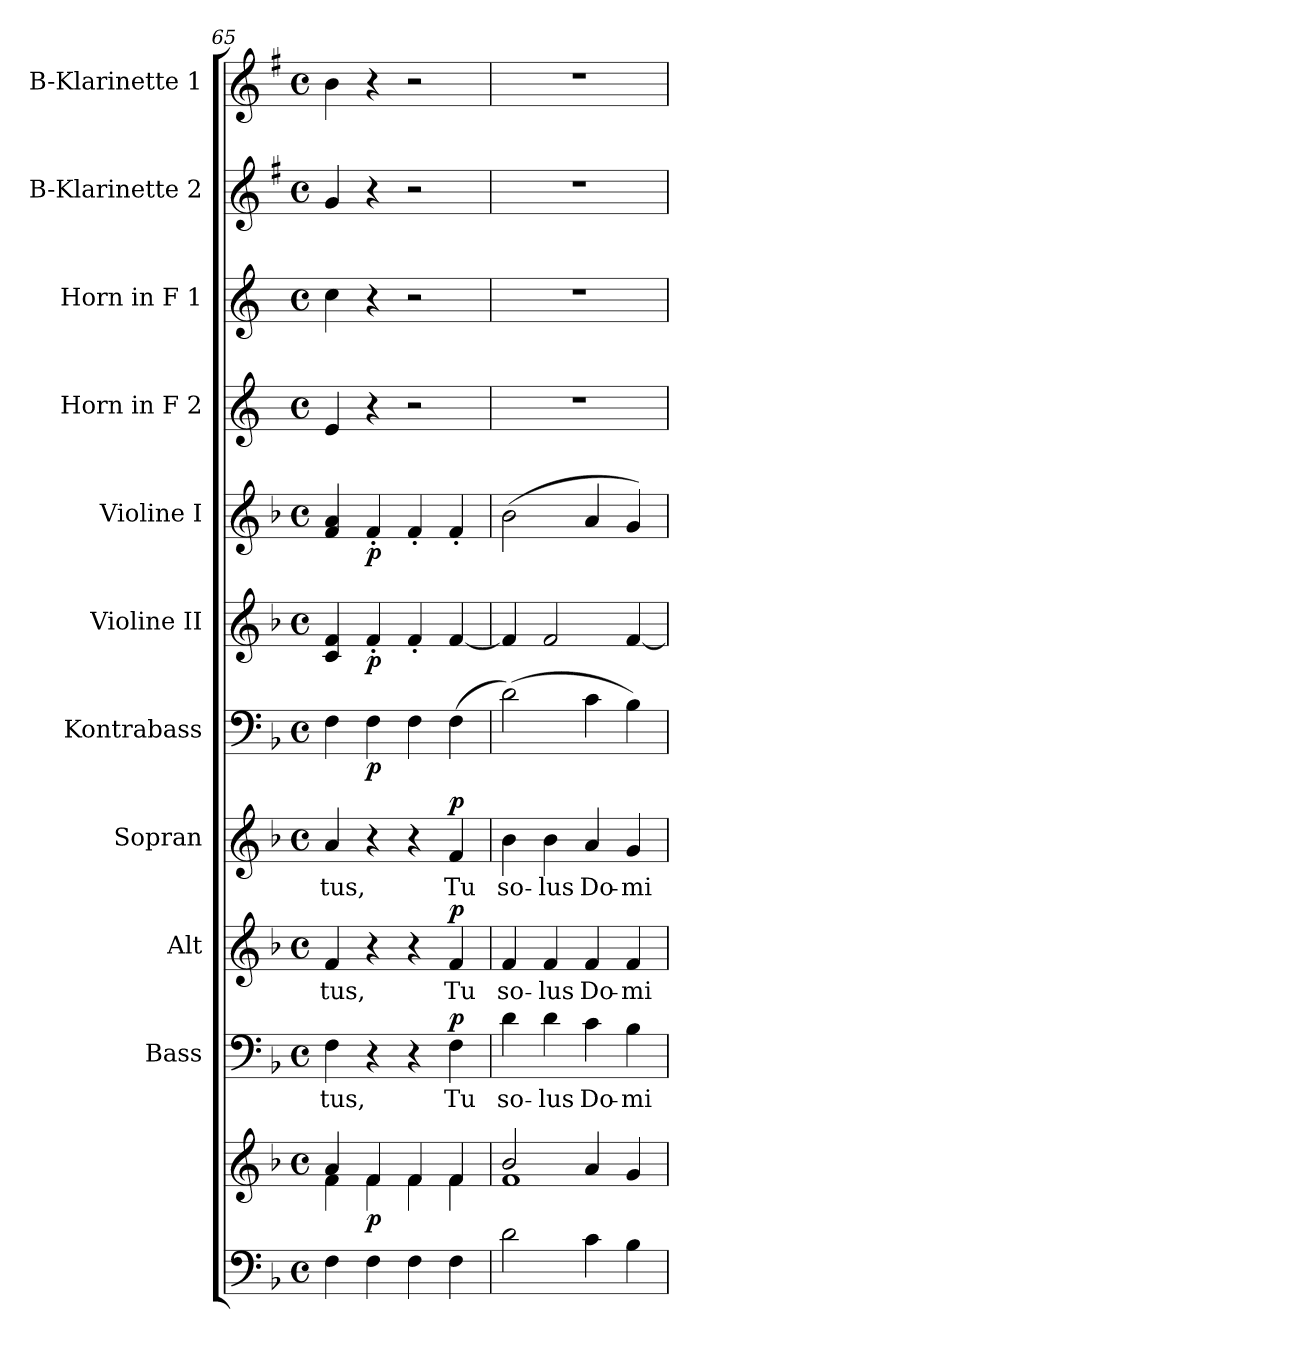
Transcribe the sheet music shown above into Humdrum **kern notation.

**kern	**kern	**dynam	**kern	**text	**dynam	**kern	**text	**dynam	**kern	**text	**dynam	**kern	**dynam	**kern	**dynam	**kern	**dynam	**kern	**kern	**kern	**kern
*part11	*part11	*part11	*part10	*part10	*part10	*part9	*part9	*part9	*part8	*part8	*part8	*part7	*part7	*part6	*part6	*part5	*part5	*part4	*part3	*part2	*part1
*staff12	*staff11	*staff11/12	*staff10	*staff10	*staff10	*staff9	*staff9	*staff9	*staff8	*staff8	*staff8	*staff7	*staff7	*staff6	*staff6	*staff5	*staff5	*staff4	*staff3	*staff2	*staff1
*	*	*	*I"Bass	*	*	*I"Alt	*	*	*I"Sopran	*	*	*I"Kontrabass	*	*I"Violine II	*	*I"Violine I	*	*I"Horn in F 2	*I"Horn in F 1	*I"B-Klarinette 2	*I"B-Klarinette 1
*	*	*	*I'B.	*	*	*I'A.	*	*	*I'S.	*	*	*I'Kb.	*	*I'Vl. II	*	*I'Vl. I	*	*	*	*I'B Kl. 2	*I'B Kl. 1
*clefF4	*clefG2	*	*clefF4	*	*	*clefG2	*	*	*clefG2	*	*	*clefF4	*	*clefG2	*	*clefG2	*	*clefG2	*clefG2	*clefG2	*clefG2
*	*	*	*	*	*	*	*	*	*	*	*	*ITrd7c12	*	*	*	*	*	*ITrd4c7	*ITrd4c7	*ITrd1c2	*ITrd1c2
*k[b-]	*k[b-]	*	*k[b-]	*	*	*k[b-]	*	*	*k[b-]	*	*	*k[b-]	*	*k[b-]	*	*k[b-]	*	*k[b-]	*k[b-]	*k[b-]	*k[b-]
*F:	*F:	*	*F:	*	*	*F:	*	*	*F:	*	*	*F:	*	*F:	*	*F:	*	*F:	*F:	*F:	*F:
*M4/4	*M4/4	*	*M4/4	*	*	*M4/4	*	*	*M4/4	*	*	*M4/4	*	*M4/4	*	*M4/4	*	*M4/4	*M4/4	*M4/4	*M4/4
*met(c)	*met(c)	*	*met(c)	*	*	*met(c)	*	*	*met(c)	*	*	*met(c)	*	*met(c)	*	*met(c)	*	*met(c)	*met(c)	*met(c)	*met(c)
=65	=65	=65	=65	=65	=65	=65	=65	=65	=65	=65	=65	=65	=65	=65	=65	=65	=65	=65	=65	=65	=65
*	*^	*	*	*	*	*	*	*	*	*	*	*	*	*	*	*	*	*	*	*	*
!	!	!	!	!	!LO:LY:b	!	!	!LO:LY:b	!	!	!LO:LY:b	!	!	!	!	!	!	!	!	!	!	!
4F\	4a/	4f\	.	4F\	-tus,	.	4f/	-tus,	.	4a/	-tus,	.	4FF\	.	4c/ 4f/	.	4f/ 4a/	.	4A/	4f\	4f/	4a\
!	!	!	!LO:DY:b	!	!	!	!	!	!	!	!	!	!	!LO:DY:b	!	!LO:DY:b	!	!LO:DY:b	!	!	!	!
4F\	4f/	4f\	p	4r	.	.	4r	.	.	4r	.	.	4FF\	p	4f'</	p	4f'</	p	4r	4r	4r	4r
4F\	4f/	4f\	.	4r	.	.	4r	.	.	4r	.	.	4FF\	.	4f'</	.	4f'</	.	2r	2r	2r	2r
!	!	!	!	!	!LO:LY:b	!LO:DY:a	!	!LO:LY:b	!LO:DY:a	!	!LO:LY:b	!LO:DY:a	!	!	!	!	!	!	!	!	!	!
4F\	4f/	4f\	.	4F\	Tu	p	4f/	Tu	p	4f/	Tu	p	(>4FF\	.	[4f/	.	4f'</	.	.	.	.	.
=66	=66	=66	=66	=66	=66	=66	=66	=66	=66	=66	=66	=66	=66	=66	=66	=66	=66	=66	=66	=66	=66	=66
!	!	!	!	!	!LO:LY:b	!	!	!LO:LY:b	!	!	!LO:LY:b	!	!	!	!	!	!	!	!	!	!	!
2d\	2b-/	1f	.	4d\	so-	.	4f/	so-	.	4b-\	so-	.	(>2D\)	.	4f/]	.	(>2b-\	.	1r	1r	1r	1r
!	!	!	!	!	!LO:LY:b	!	!	!LO:LY:b	!	!	!LO:LY:b	!	!	!	!	!	!	!	!	!	!	!
.	.	.	.	4d\	-lus	.	4f/	-lus	.	4b-\	-lus	.	.	.	2f/	.	.	.	.	.	.	.
!	!	!	!	!	!LO:LY:b	!	!	!LO:LY:b	!	!	!LO:LY:b	!	!	!	!	!	!	!	!	!	!	!
4c\	4a/	.	.	4c\	Do-	.	4f/	Do-	.	4a/	Do-	.	4C\	.	.	.	4a/	.	.	.	.	.
!	!	!	!	!	!LO:LY:b	!	!	!LO:LY:b	!	!	!LO:LY:b	!	!	!	!	!	!	!	!	!	!	!
4B-\	4g/	.	.	4B-\	-mi-	.	4f/	-mi-	.	4g/	-mi-	.	4BB-\)	.	[4f/	.	4g/)	.	.	.	.	.
*	*v	*v	*	*	*	*	*	*	*	*	*	*	*	*	*	*	*	*	*	*	*	*
=	=	=	=	=	=	=	=	=	=	=	=	=	=	=	=	=	=	=	=	=	=
*-	*-	*-	*-	*-	*-	*-	*-	*-	*-	*-	*-	*-	*-	*-	*-	*-	*-	*-	*-	*-	*-
